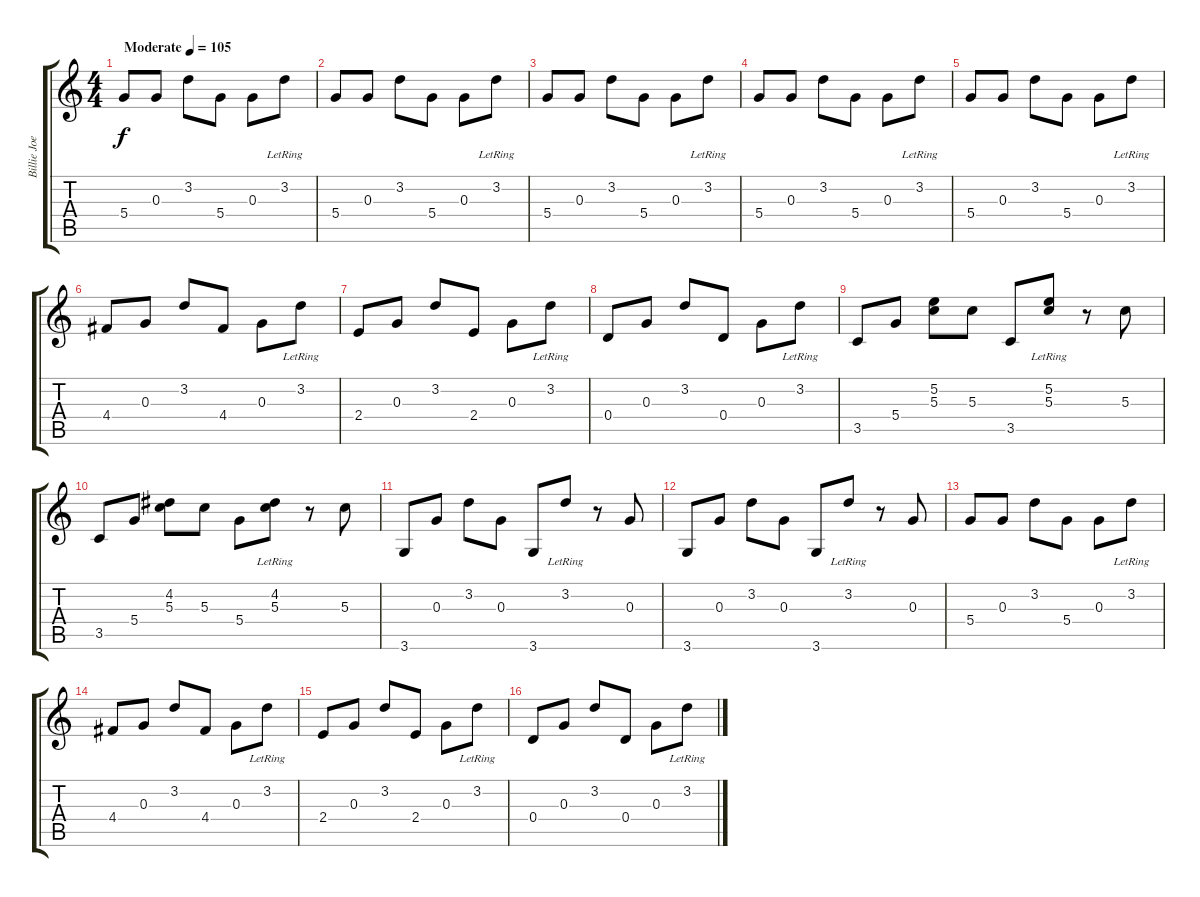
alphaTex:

\track ("Billie Joe Armstrong" "Billie Joe") {instrument acousticguitarsteel}
\staff {score tabs}
\tuning (E4 B3 G3 D3 A2 E2) {hide}
\ts (4 4)
\tempo (105 "Moderate")
\clef g2
\ks c
5.4.8{dy f instrument acousticguitarsteel} 0.3.8 3.2.8 5.4.8 0.3.8 3.2{lr}.8 |
5.4.8 0.3.8 3.2.8 5.4.8 0.3.8 3.2{lr}.8 |
5.4.8 0.3.8 3.2.8 5.4.8 0.3.8 3.2{lr}.8 |
5.4.8 0.3.8 3.2.8 5.4.8 0.3.8 3.2{lr}.8 |
5.4.8 0.3.8 3.2.8 5.4.8 0.3.8 3.2{lr}.8 |
4.4.8 0.3.8 3.2.8 4.4.8 0.3.8 3.2{lr}.8 |
2.4.8 0.3.8 3.2.8 2.4.8 0.3.8 3.2{lr}.8 |
0.4.8 0.3.8 3.2.8 0.4.8 0.3.8 3.2{lr}.8 |
3.5.8 5.4.8 (5.2 5.3).8 5.3.8 3.5.8 (5.2{lr} 5.3{lr}).8 r.8 5.3.8 |
3.5.8 5.4.8 (4.2 5.3).8 5.3.8 5.4.8 (4.2{lr} 5.3{lr}).8 r.8 5.3.8 |
3.6.8 0.3.8 3.2.8 0.3.8 3.6.8 3.2{lr}.8 r.8 0.3.8 |
3.6.8 0.3.8 3.2.8 0.3.8 3.6.8 3.2{lr}.8 r.8 0.3.8 |
5.4.8 0.3.8 3.2.8 5.4.8 0.3.8 3.2{lr}.8 |
4.4.8 0.3.8 3.2.8 4.4.8 0.3.8 3.2{lr}.8 |
2.4.8 0.3.8 3.2.8 2.4.8 0.3.8 3.2{lr}.8 |
0.4.8 0.3.8 3.2.8 0.4.8 0.3.8 3.2{lr}.8
